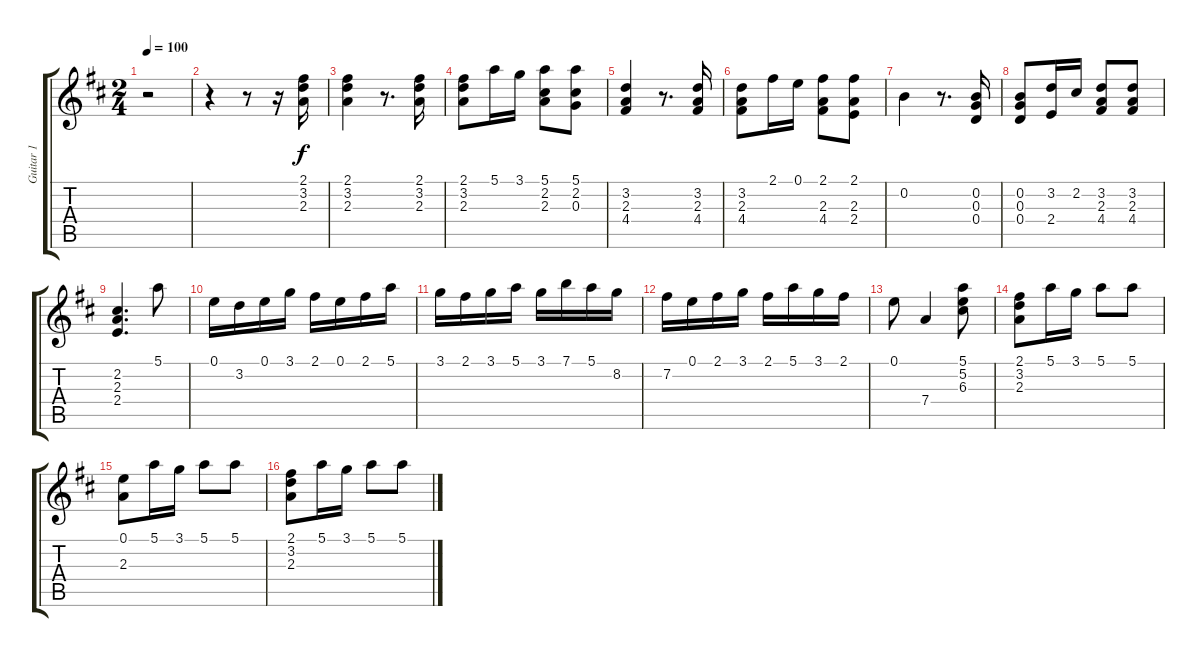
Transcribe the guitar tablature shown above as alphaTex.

\track ("Guitar 1" "Guitar 1") {instrument acousticguitarnylon}
\staff {score tabs}
\tuning (E4 B3 G3 D3 A2 E2) {hide}
\ts (2 4)
\tempo 100
\clef g2
\ks d
r.2{dy f instrument acousticguitarnylon} |
r.4 r.8 r.16 (2.1 3.2 2.3).16 |
(2.1 3.2 2.3).4 r.8{d} (2.1 3.2 2.3).16 |
(2.1 3.2 2.3).8 5.1.16 3.1.16 (5.1 2.2 2.3).8 (5.1 2.2 0.3).8 |
(3.2 2.3 4.4).4 r.8{d} (3.2 2.3 4.4).16 |
(3.2 2.3 4.4).8 2.1.16 0.1.16 (2.1 2.3 4.4).8 (2.1 2.3 2.4).8 |
0.2.4 r.8{d} (0.2 0.3 0.4).16 |
(0.2 0.3 0.4).8 (3.2 2.4).16 2.2.16 (3.2 2.3 4.4).8 (3.2 2.3 4.4).8 |
(2.2 2.3 2.4).4{d} 5.1.8 |
0.1.16 3.2.16 0.1.16 3.1.16 2.1.16 0.1.16 2.1.16 5.1.16 |
3.1.16 2.1.16 3.1.16 5.1.16 3.1.16 7.1.16 5.1.16 8.2.16 |
7.2.16 0.1.16 2.1.16 3.1.16 2.1.16 5.1.16 3.1.16 2.1.16 |
0.1.8 7.4.4 (5.1 5.2 6.3).8 |
(2.1 3.2 2.3).8 5.1.16 3.1.16 5.1.8 5.1.8 |
(0.1 2.3).8 5.1.16 3.1.16 5.1.8 5.1.8 |
(2.1 3.2 2.3).8 5.1.16 3.1.16 5.1.8 5.1.8
